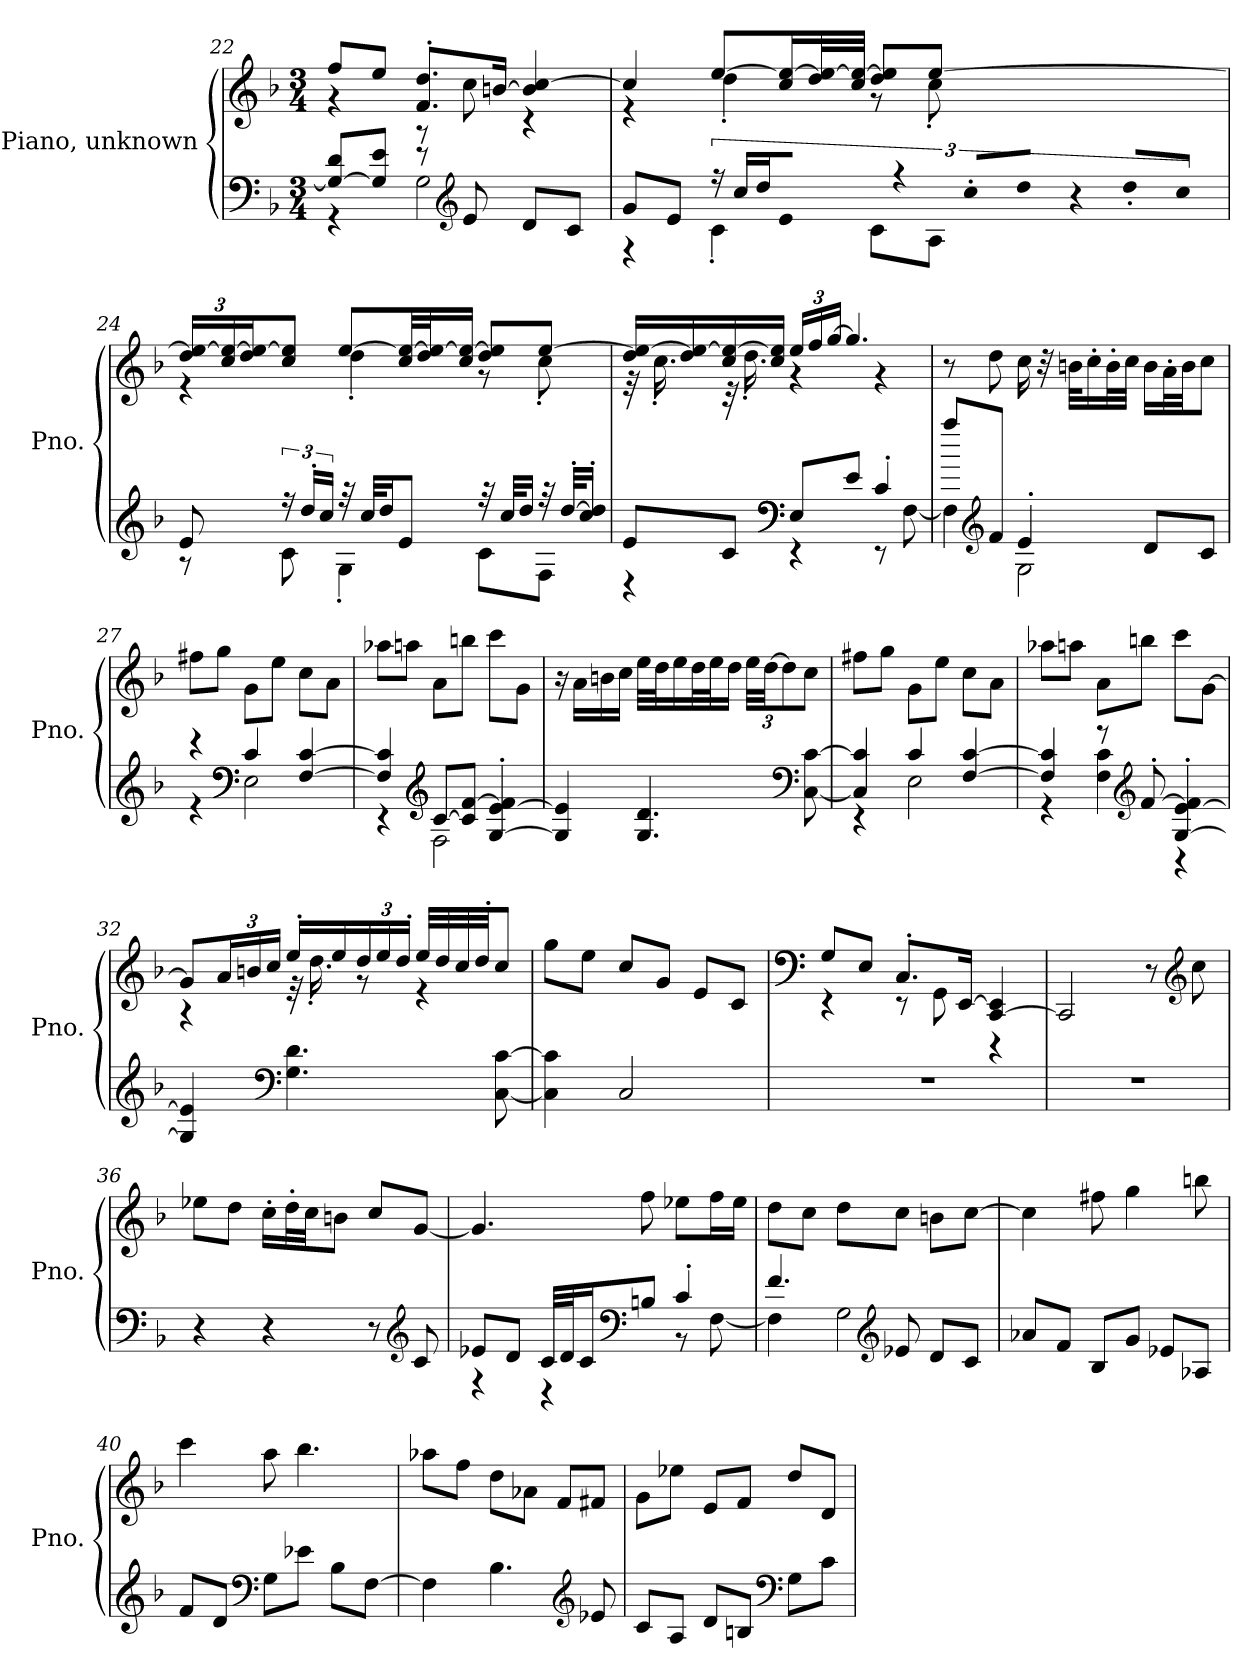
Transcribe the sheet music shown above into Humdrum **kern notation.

**kern	**kern
*part1	*part1
*staff2	*staff1
*I"Piano, unknown	*
*I'Pno.	*
*clefF4	*clefG2
*k[b-]	*k[b-]
*M3/4	*M3/4
=22	=22
*^	*^
8G/_ 8d/L	4r	8ff/L	4r
8G/] 8e/J	.	8ee/J	.
8r	2G\	8.f/' 8.dd/'L	8r
*clefG2	*	*	*
8e/	.	.	8cc\
.	.	[16bn/Jk	.
8d/L	.	4b/] [4cc/	4r
8c/J	.	.	.
=23	=23	=23	=23
8g/L	4r	4cc/]	4r
8e/J	.	.	.
24r	4c'\	[8ee/L	4dd'\
24cc/LL	.	.	.
24dd/J	.	.	.
8e/J	.	16cc/ 16ee/_L	.
.	.	32dd/ 32ee/_L	.
.	.	32cc/ 32ee/_JJJ	.
16r	8c\L	8dd/ 8ee/]L	8r
32cc'/LLL	.	.	.
32dd/JJJ	.	.	.
16r	8A\J	[8ee/J	8cc'\
32dd'/LLL	.	.	.
32cc/JJJ	.	.	.
!!LO:LB:g=z	!!
=24	=24	=24	=24
*	*	*Xbrackettup	*
8e/	8r	24dd/ 24ee/_LL	4r
.	.	24cc/ 24ee/_	.
.	.	24dd/ 24ee/_J	.
24r	8c\	8cc/ 8ee/]J	.
24dd'/LL	.	.	.
24cc/JJ	.	.	.
32r	4G'\	[8ee/L	4dd'\
32cc/KLL	.	.	.
16dd/J	.	.	.
8e/J	.	32cc/ 32ee/_LL	.
.	.	32dd/ 32ee/_J	.
.	.	16cc/ 16ee/_JJ	.
32r	8c\L	8dd/ 8ee/]L	8r
32cc/KLL	.	.	.
16dd/JJ	.	.	.
32r	8F\J	[8ee/J	8cc'\
[32dd'/KLL	.	.	.
16cc/' 16dd/]'JJ	.	.	.
=25	=25	=25	=25
8e/L	4r	16dd/ 16ee/_LL	32r
.	.	.	16.cc'\
.	.	16dd/ 16ee/_	.
8c/J	.	16cc/ 16ee/_	32r
.	.	.	16.dd'\
.	.	16cc/ 16ee/]JJ	.
*clefF4	*	*	*
8E/L	4r	24ee/LL	4r
.	.	24ff/	.
.	.	[24gg/JJ	.
8e/J	.	4.gg/]	.
4c'/	8r	.	4r
.	[8F\	.	.
*	*	*v	*v
!!LO:LB:g=z
=26	=26	=26
8aa/L	4F\]	8r
*clefG2	*	*
8f/J	.	8dd\
4e'/	2G\	16cc\
.	.	32r
.	.	32bn\KLL
.	.	16cc'\
.	.	32b'\L
.	.	32cc\JJJ
8d/L	.	16b\LL
.	.	32a'\L
.	.	32b\JJ
8c/J	.	8cc\J
=27	=27	=27
4r	4r	8ff#X\L
.	.	8gg\J
*clefF4	*	*
4c/	2E\	8g\L
.	.	8ee\J
[4F/ [4c/	.	8cc\L
.	.	8a\J
=28	=28	=28
4F/] 4c/]	4r	8aa-X\L
.	.	8aan\J
*clefG2	*	*
[8c/L	2F\	8a\L
8c/] [8f/J	.	8bbn\J
[4G/' [4e/' 4f/]'	.	8ccc\L
.	.	8g\J
*v	*v	*
!!LO:LB:g=z
=29	=29
4G/] 4e/]	16r
.	16a\LL
.	16bn\
.	16cc\JJ
4.G/ 4.d/	32ee\LLL
.	32dd\J
.	16ee\
.	32dd\L
.	32ee\J
.	16dd\JJ
.	48ee\LLL
.	[48dd\JJ
.	12dd\]
*clefF4	*
[8C\ [8c\	8cc\J
=30	=30
*^	*
4C/] 4c/]	4r	8ff#X\L
.	.	8gg\J
4c/	2E\	8g\L
.	.	8ee\J
[4F/ [4c/	.	8cc\L
.	.	8a\J
=31	=31	=31
4F/] 4c/]	4r	8aa-X\L
.	.	8aan\J
8r	4F\ 4c\	8a\L
*clefG2	*	*
[8f'/	.	8bbn\J
[4G/' [4e/' 4f/]'	4r	8ccc\L
.	.	[8g\J
*v	*v	*
!!LO:LB:g=z
=32	=32
*	*^
4G/] 4e/]	8g/L]	4r
.	24a/L	.
.	24bn/	.
.	24cc/JJ	.
*clefF4	*	*
4.G\ 4.d\	16ee'/LL	32r
.	.	16.dd'\
.	16ee/	.
.	24dd/	8r
.	24ee/	.
.	24dd'/JJ	.
.	32ee/LLL	4r
.	32dd/	.
.	32cc/	.
.	32dd'/JJ	.
[8C\ [8c\	8cc/J	.
*	*v	*v
=33	=33
4C\] 4c\]	8gg\L
.	8ee\J
2C/	8cc/L
.	8g/J
.	8e/L
.	8c/J
=34	=34
*	*clefF4
*	*^
2.r	8G/L	4r
.	8E/J	.
.	8.C'/L	8r
.	.	8GG\
.	[16EE/Jk	.
.	[4CC/ 4EE/]	4r
*	*v	*v
=35	=35
2.r	2CC/]
.	8r
*	*clefG2
.	8cc\
!!LO:LB:g=z
=36	=36
4r	8ee-X\L
.	8dd\J
4r	16cc'\LL
.	32dd'\L
.	32cc\JJ
.	8bn\J
8r	8cc/L
*clefG2	*
8c/	[8g/J
=37	=37
*^	*
8e-X/L	4r	4.g/]
8d/J	.	.
32c/LLL	4r	.
32d/J	.	.
16c/J	.	.
*clefF4	*	*
8Bn/J	.	8ff\
4c'/	8r	8ee-X\L
.	[8F\	16ff\L
.	.	16ee-\JJ
=38	=38	=38
4.f/	4F\]	8dd\L
.	.	8cc\J
.	2G\	8dd\L
*clefG2	*	*
8e-X/	.	8cc\J
8d/L	.	8bn\L
8c/J	.	[8cc\J
*v	*v	*
=39	=39
8a-X/L	4cc\]
8f/J	.
8B-/L	8ff#X\
8g/J	4gg\
8e-X/L	.
8A-X/J	8bbn\
!!LO:PB:g=z
=40	=40
8f/L	4ccc\
8d/J	.
*clefF4	*
8G\L	8aa\
8e-X\J	4.bb-\
8B-\L	.
[8F\J	.
=41	=41
4F\]	8aa-X\L
.	8ff\J
4.B-\	8dd\L
.	8a-X\J
.	8f/L
*clefG2	*
8e-X/	8f#X/J
=42	=42
8c/L	8g\L
8A/J	8ee-X\J
8d/L	8e/L
8Bn/J	8f/J
*clefF4	*
8G\L	8dd/L
8c\J	8d/J
=	=
*-	*-
